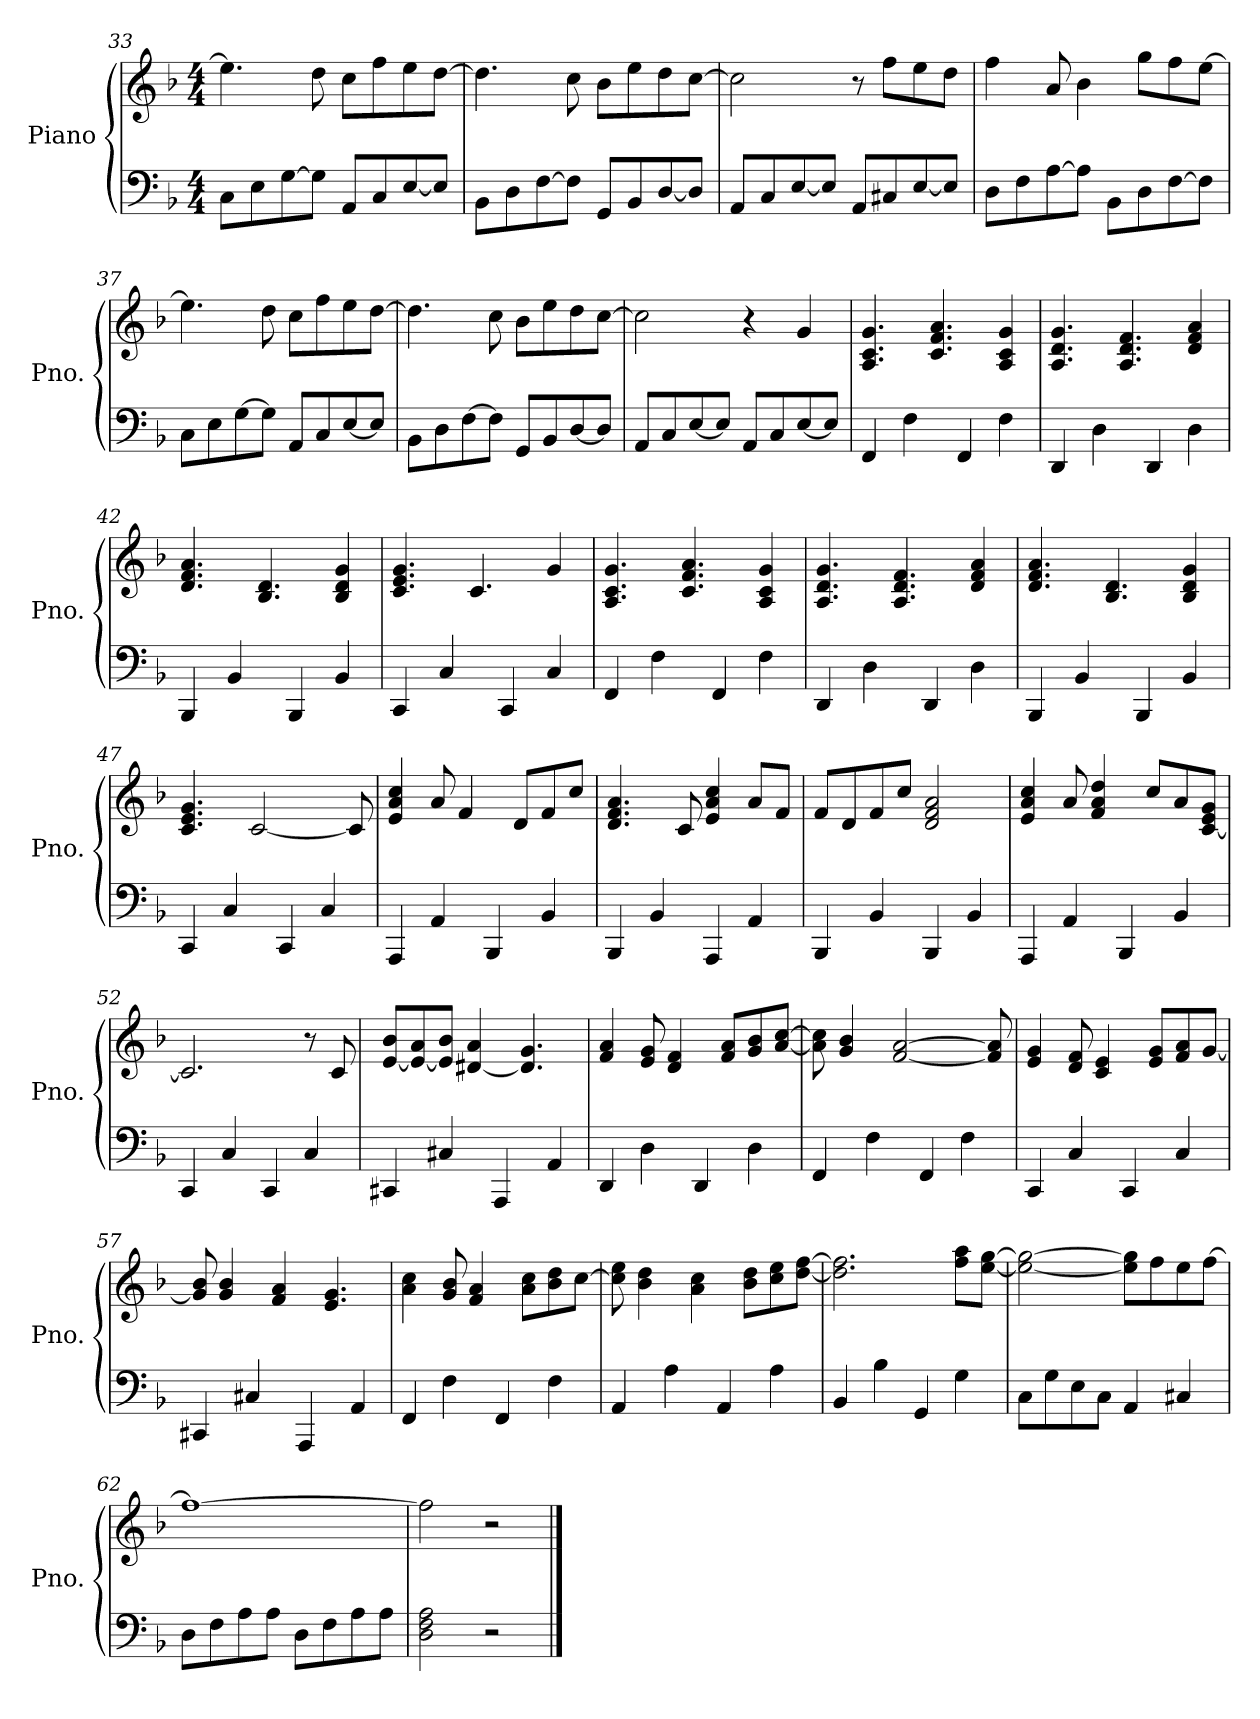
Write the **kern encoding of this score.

**kern	**kern
*part1	*part1
*staff2	*staff1
*I"Piano	*
*I'Pno.	*
*clefF4	*clefG2
*k[b-]	*k[b-]
*M4/4	*M4/4
=33	=33
8C\L	4.ee\]
8E\	.
[8G\	.
8G\J]	8dd\
8AA/L	8cc\L
8C/	8ff\
[8E/	8ee\
8E/J]	[8dd\J
=34	=34
8BB-\L	4.dd\]
8D\	.
[8F\	.
8F\J]	8cc\
8GG/L	8b-\L
8BB-/	8ee\
[8D/	8dd\
8D/J]	[8cc\J
=35	=35
8AA/L	2cc\]
8C/	.
[8E/	.
8E/J]	.
8AA/L	8r
8C#X/	8ff\L
[8E/	8ee\
8E/J]	8dd\J
=36	=36
8D\L	4ff\
8F\	.
[8A\	8a/
8A\J]	4b-\
8BB-\L	.
8D\	8gg\L
[8F\	8ff\
8F\J]	[8ee\J
!!LO:LB:g=z
=37	=37
8C\L	4.ee\]
8E\	.
[8G\	.
8G\J]	8dd\
8AA/L	8cc\L
8C/	8ff\
[8E/	8ee\
8E/J]	[8dd\J
=38	=38
8BB-\L	4.dd\]
8D\	.
[8F\	.
8F\J]	8cc\
8GG/L	8b-\L
8BB-/	8ee\
[8D/	8dd\
8D/J]	[8cc\J
=39	=39
8AA/L	2cc\]
8C/	.
[8E/	.
8E/J]	.
8AA/L	4r
8C/	.
[8E/	4g/
8E/J]	.
=40	=40
4FF/	4.A/ 4.c/ 4.g/
4F\	.
.	4.c/ 4.f/ 4.a/
4FF/	.
4F\	4A/ 4c/ 4g/
=41	=41
4DD/	4.A/ 4.d/ 4.g/
4D\	.
.	4.A/ 4.d/ 4.f/
4DD/	.
4D\	4d/ 4f/ 4a/
=42	=42
4BBB-/	4.d/ 4.f/ 4.a/
4BB-/	.
.	4.B-/ 4.d/
4BBB-/	.
4BB-/	4B-/ 4d/ 4g/
=43	=43
4CC/	4.c/ 4.e/ 4.g/
4C/	.
.	4.c/
4CC/	.
4C/	4g/
!!LO:LB:g=z
=44	=44
4FF/	4.A/ 4.c/ 4.g/
4F\	.
.	4.c/ 4.f/ 4.a/
4FF/	.
4F\	4A/ 4c/ 4g/
=45	=45
4DD/	4.A/ 4.d/ 4.g/
4D\	.
.	4.A/ 4.d/ 4.f/
4DD/	.
4D\	4d/ 4f/ 4a/
=46	=46
4BBB-/	4.d/ 4.f/ 4.a/
4BB-/	.
.	4.B-/ 4.d/
4BBB-/	.
4BB-/	4B-/ 4d/ 4g/
=47	=47
4CC/	4.c/ 4.e/ 4.g/
4C/	.
.	[2c/
4CC/	.
4C/	.
.	8c/]
=48	=48
4AAA/	4e/ 4a/ 4cc/
4AA/	8a/
.	4f/
4BBB-/	.
.	8d/L
4BB-/	8f/
.	8cc/J
=49	=49
4BBB-/	4.d/ 4.f/ 4.a/
4BB-/	.
.	8c/
4AAA/	4e/ 4a/ 4cc/
4AA/	8a/L
.	8f/J
=50	=50
4BBB-/	8f/L
.	8d/
4BB-/	8f/
.	8cc/J
4BBB-/	2d/ 2f/ 2a/
4BB-/	.
!!LO:LB:g=z
=51	=51
4AAA/	4e/ 4a/ 4cc/
4AA/	8a/
.	4f/ 4a/ 4dd/
4BBB-/	.
.	8cc/L
4BB-/	8a/
.	[8c/ 8e/ 8g/J
=52	=52
4CC/	2.c/]
4C/	.
4CC/	.
4C/	8r
.	8c/
=53	=53
4CC#X/	[8e/ 8b-/L
.	8e/_ 8a/
4C#X/	8e/] 8b-/J
.	[4d#X/ 4a/
4AAA/	.
.	4.d#/] 4.g/
4AA/	.
=54	=54
4DD/	4f/ 4a/
4D\	8e/ 8g/
.	4d/ 4f/
4DD/	.
.	8f/ 8a/L
4D\	8g/ 8b-/
.	[8a/ [8cc/J
=55	=55
4FF/	8a\] 8cc\]
.	4g/ 4b-/
4F\	.
.	[2f/ [2a/
4FF/	.
4F\	.
.	8f/] 8a/]
=56	=56
4CC/	4e/ 4g/
4C/	8d/ 8f/
.	4c/ 4e/
4CC/	.
.	8e/ 8g/L
4C/	8f/ 8a/
.	[8g/J
!!LO:LB:g=z
=57	=57
4CC#X/	8g/] 8b-/
.	4g/ 4b-/
4C#X/	.
.	4f/ 4a/
4AAA/	.
.	4.e/ 4.g/
4AA/	.
=58	=58
4FF/	4a\ 4cc\
4F\	8g/ 8b-/
.	4f/ 4a/
4FF/	.
.	8a\ 8cc\L
4F\	8b-\ 8dd\
.	[8cc\J
=59	=59
4AA/	8cc\] 8ee\
.	4b-\ 4dd\
4A\	.
.	4a\ 4cc\
4AA/	.
.	8b-\ 8dd\L
4A\	8cc\ 8ee\
.	[8dd\ [8ff\J
=60	=60
4BB-/	2.dd\] 2.ff\]
4B-\	.
4GG/	.
4G\	8ff\ 8aa\L
.	[8ee\ [8gg\J
=61	=61
8C\L	2ee\_ 2gg\_
8G\	.
8E\	.
8C\J	.
4AA/	8ee\] 8gg\]L
.	8ff\
4C#X/	8ee\
.	[8ff\J
=62	=62
8D\L	1ff_
8F\	.
8A\	.
8A\J	.
8D\L	.
8F\	.
8A\	.
8A\J	.
!!LO:PB:g=z
=63	=63
2D\ 2F\ 2A\	2ff\]
2r	2r
==	==
*-	*-
